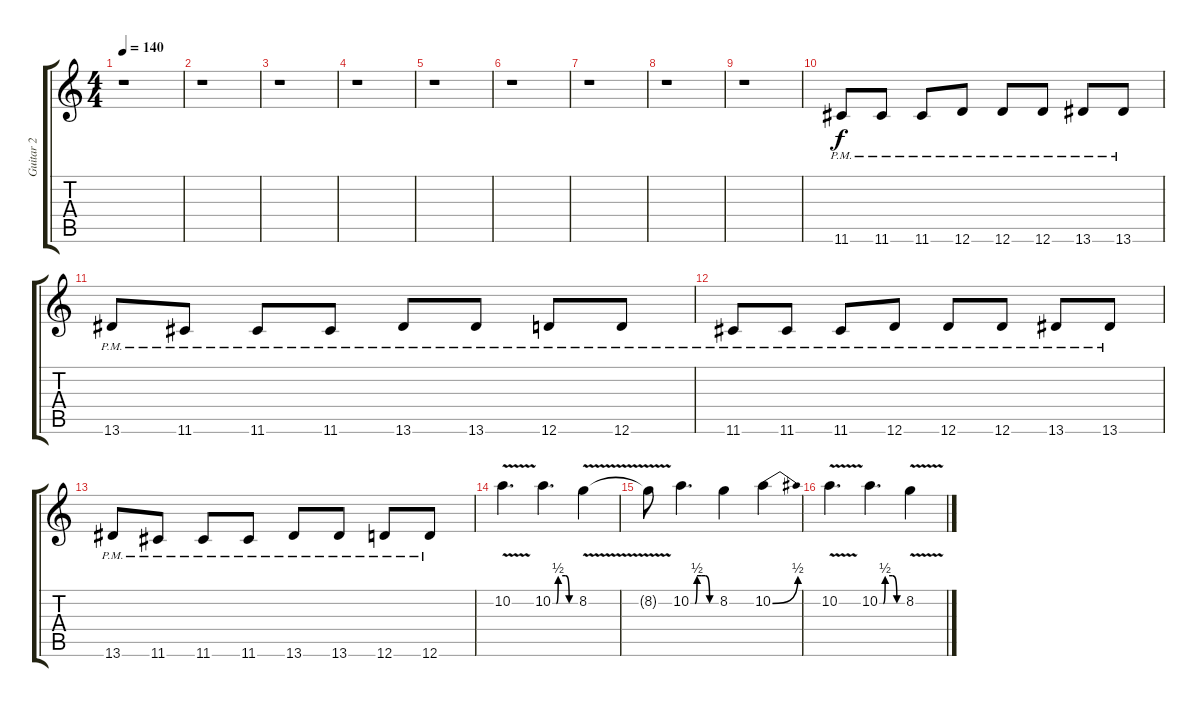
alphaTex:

\track ("Guitar 2" "Guitar 2") {instrument overdrivenguitar}
\staff {score tabs}
\tuning (E4 B3 G3 D3 A2 D2) {hide}
\ts (4 4)
\tempo 140
\clef g2
\ks c
r.1{dy f} |
r.1 |
r.1 |
r.1 |
r.1 |
r.1 |
r.1 |
r.1 |
r.1 |
11.6{pm}.8 11.6{pm}.8 11.6{pm}.8 12.6{pm}.8 12.6{pm}.8 12.6{pm}.8 13.6{pm}.8 13.6{pm}.8 |
13.6{pm}.8 11.6{pm}.8 11.6{pm}.8 11.6{pm}.8 13.6{pm}.8 13.6{pm}.8 12.6{pm}.8 12.6{pm}.8 |
11.6{pm}.8 11.6{pm}.8 11.6{pm}.8 12.6{pm}.8 12.6{pm}.8 12.6{pm}.8 13.6{pm}.8 13.6{pm}.8 |
13.6{pm}.8 11.6{pm}.8 11.6{pm}.8 11.6{pm}.8 13.6{pm}.8 13.6{pm}.8 12.6{pm}.8 12.6{pm}.8 |
10.2{v}.4{d} 10.2{be (custom 0 0 10 0 15 2 35 2 44 0 60 0)}.4{d} 8.2{v}.4 |
8.2{t}.8 10.2{be (custom 0 0 10 0 15 2 25 2 35 2 45 0 50 0 60 0)}.4{d} 8.2.4 10.2{be (bend 0 0 60 2)}.4 |
10.2{v}.4{d} 10.2{be (custom 0 0 10 0 15 2 35 2 46 0 60 0)}.4{d} 8.2{v}.4
